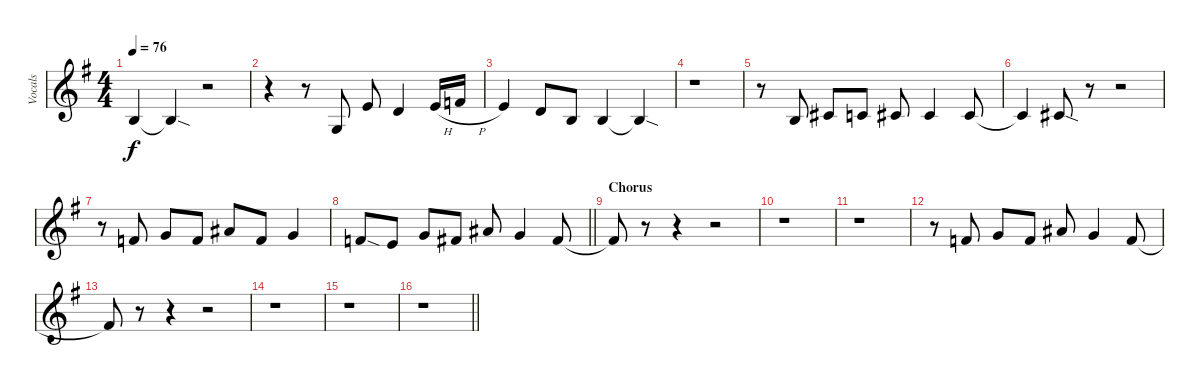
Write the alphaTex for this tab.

\track ("Vocals" "Vocals") {instrument oboe}
\staff {score}
\tuning (E4 B3 G3 D3 A2 E2) {hide}
\ts (4 4)
\tempo 76
\clef g2
\ks eminor
0.2{t}.4{dy f} 0.2{sod t}.4 r.2 |
r.4 r.8 0.3.8 0.1.8 3.2.4 0.1{h}.16 1.1{h}.16 |
0.1.4 3.2.8 0.2.8 0.2.4 0.2{sod t}.4 |
r.1 |
r.8 0.2.8 2.2.8 1.2.8 2.2.8 2.2.4 2.2.8 |
2.2{t}.4 2.2{sod}.8 r.8 r.2 |
r.8 1.1.8 3.1.8 1.1.8 6.1.8 1.1.8 3.1.4 |
\barLineRight lightlight
1.1{sod}.8 0.1.8 3.1.8 2.1.8 6.1.8 3.1.4 2.1.8 |
\section ("" "Chorus")
2.1{t}.8 r.8 r.4 r.2 |
r.1 |
r.1 |
r.8 1.1.8 3.1.8 1.1.8 6.1.8 3.1.4 1.1.8 |
1.1{t}.8 r.8 r.4 r.2 |
r.1 |
r.1 |
\barLineRight lightlight
r.1
